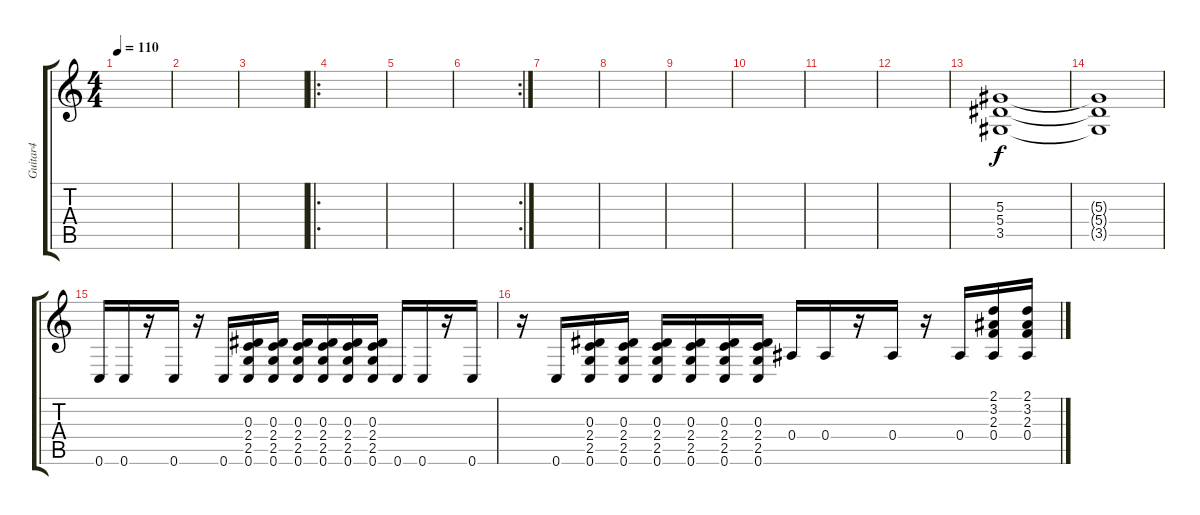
\track ("Guitar4" "Guitar4") {instrument distortionguitar}
\staff {score tabs}
\tuning (C4 G3 Eb3 Bb2 F2 C2) {hide}
\ts (4 4)
\tempo 110
\clef g2
\ks c
|
|
|
\ro
|
|
\rc 2
|
|
|
|
|
|
|
(5.3 5.4 3.5).1 |
(5.3{t} 5.4{t} 3.5{t}).1 |
0.6.16 0.6.16 r.16 0.6.16 r.16 0.6.16 (0.3 2.4 2.5 0.6).16 (0.3 2.4 2.5 0.6).16 (0.3 2.4 2.5 0.6).16 (0.3 2.4 2.5 0.6).16 (0.3 2.4 2.5 0.6).16 (0.3 2.4 2.5 0.6).16 0.6.16 0.6.16 r.16 0.6.16 |
r.16 0.6.16 (0.3 2.4 2.5 0.6).16 (0.3 2.4 2.5 0.6).16 (0.3 2.4 2.5 0.6).16 (0.3 2.4 2.5 0.6).16 (0.3 2.4 2.5 0.6).16 (0.3 2.4 2.5 0.6).16 0.4.16 0.4.16 r.16 0.4.16 r.16 0.4.16 (2.1 3.2 2.3 0.4).16 (2.1 3.2 2.3 0.4).16
